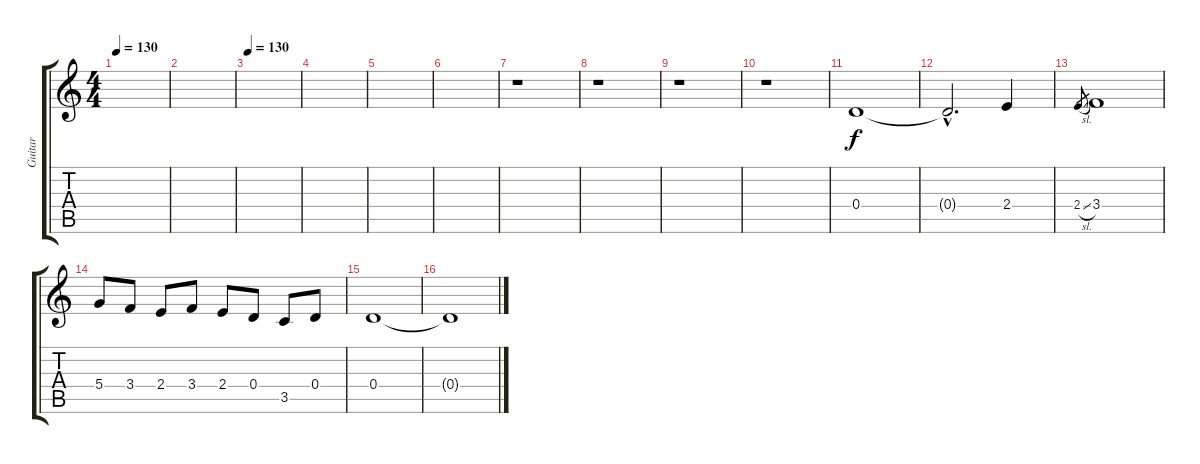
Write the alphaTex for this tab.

\track ("Guitar" "Guitar") {instrument acousticguitarsteel}
\staff {score tabs}
\tuning (E4 B3 G3 D3 A2 E2) {hide}
\ts (4 4)
\tempo 130
\clef g2
\ks c
|
|
\tempo 130
|
|
|
|
r.1 |
r.1 |
r.1 |
r.1 |
0.4.1{instrument acousticguitarsteel} |
0.4{hac t}.2{d} 2.4.4 |
2.4{sl}.8{gr} 3.4.1 |
5.4.8 3.4.8 2.4.8 3.4.8 2.4.8 0.4.8 3.5.8 0.4.8 |
0.4.1 |
0.4{t}.1
